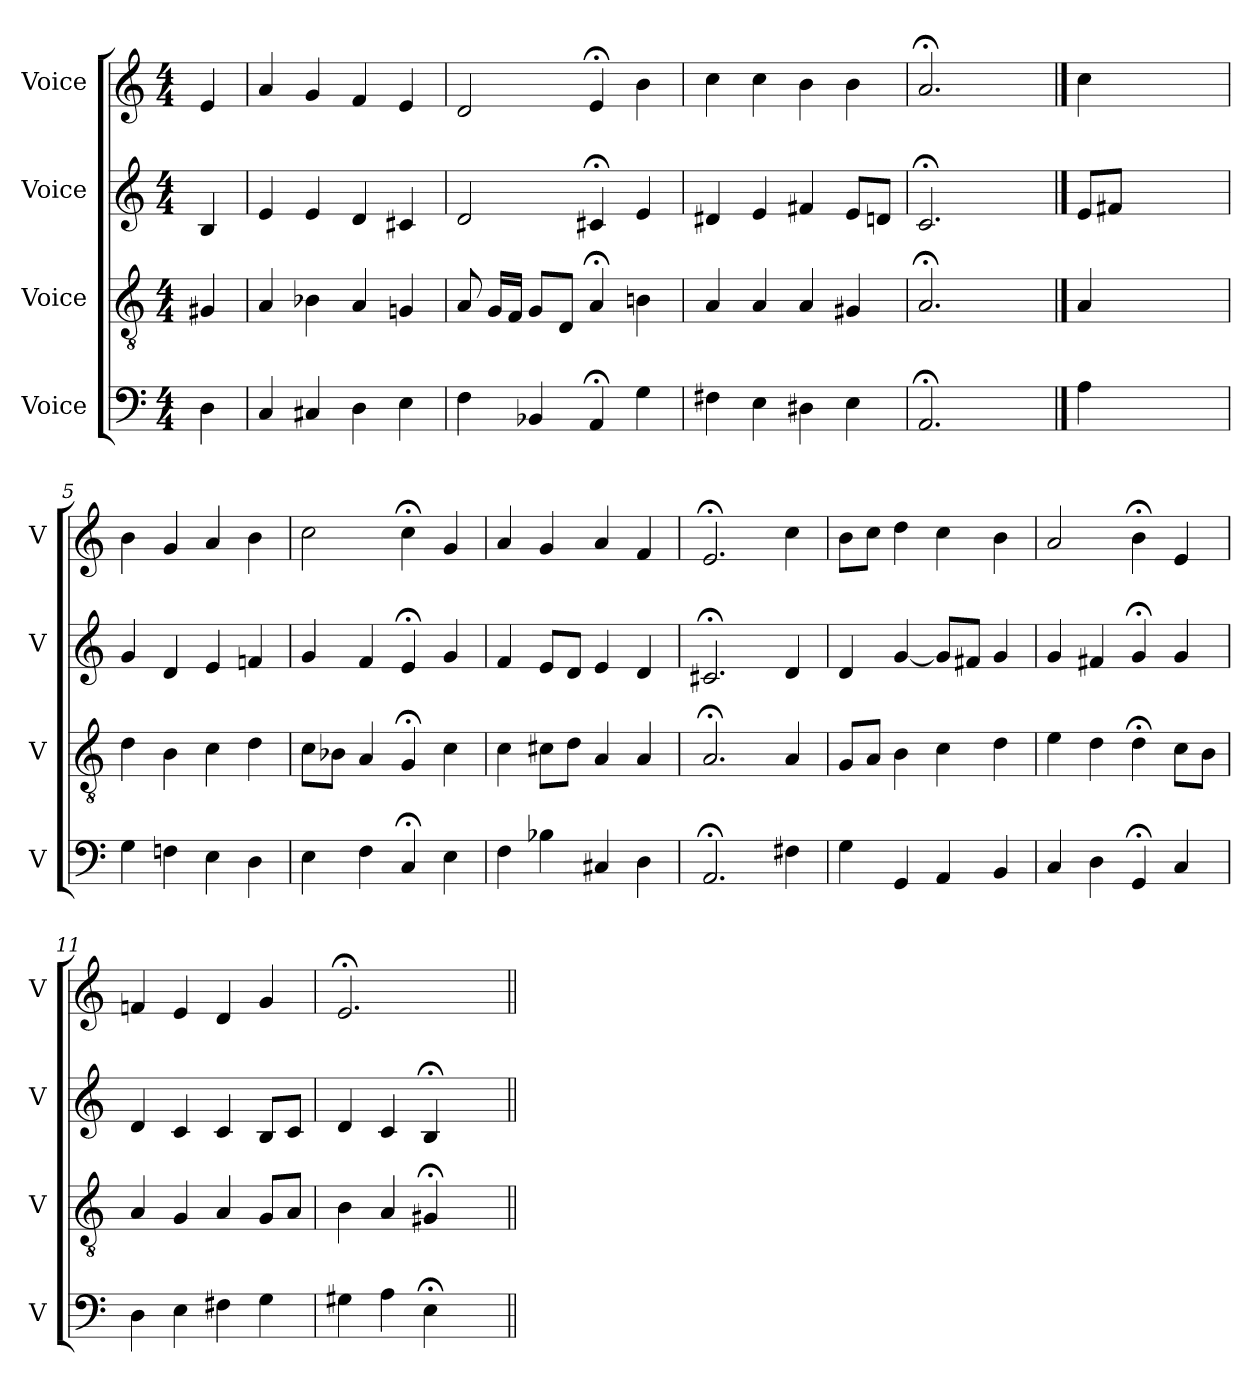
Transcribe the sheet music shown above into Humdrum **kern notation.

**kern	**kern	**kern	**kern
*part4	*part3	*part2	*part1
*staff4	*staff3	*staff2	*staff1
*I"Voice	*I"Voice	*I"Voice	*I"Voice
*I'V	*I'V	*I'V	*I'V
*clefF4	*clefGv2	*clefG2	*clefG2
*k[]	*k[]	*k[]	*k[]
*M4/4	*M4/4	*M4/4	*M4/4
*MM100	*MM100	*MM100	*MM100
=	=	=	=
4D\	4G#X/	4B/	4e/
=1	=1	=1	=1
4C/	4A/	4e/	4a/
4C#X/	4B-X\	4e/	4g/
4D\	4A/	4d/	4f/
4E\	4Gn/	4c#X/	4e/
=2	=2	=2	=2
4F\	8A/	2d/	2d/
.	16G/LL	.	.
.	16F/JJ	.	.
4BB-X/	8G/L	.	.
.	8D/J	.	.
4AA;/	4A;/	4c#X;/	4e;/
4G\	4Bn\	4e/	4b\
=3	=3	=3	=3
4F#X\	4A/	4d#X/	4cc\
4E\	4A/	4e/	4cc\
4D#X\	4A/	4f#X/	4b\
4E\	4G#X/	8e/L	4b\
.	.	8dn/J	.
=4	=4	=4	=4
2.AA;/	2.A;/	2.c;/	2.a;/
4ryy	4ryy	4ryy	4ryy
==	==	==	==
4A\	4A/	8e/L	4cc\
.	.	8f#X/J	.
2.ryy	2.ryy	2.ryy	2.ryy
!!LO:LB:g=z
=5	=5	=5	=5
4G\	4d\	4g/	4b\
4Fn\	4B\	4d/	4g/
4E\	4c\	4e/	4a/
4D\	4d\	4fn/	4b\
=6	=6	=6	=6
4E\	8c\L	4g/	2cc\
.	8B-X\J	.	.
4F\	4A/	4f/	.
4C;/	4G;/	4e;/	4cc;\
4E\	4c\	4g/	4g/
=7	=7	=7	=7
4F\	4c\	4f/	4a/
4B-X\	8c#X\L	8e/L	4g/
.	8d\J	8d/J	.
4C#X/	4A/	4e/	4a/
4D\	4A/	4d/	4f/
=8	=8	=8	=8
2.AA;/	2.A;/	2.c#X;/	2.e;/
4F#X\	4A/	4d/	4cc\
=9	=9	=9	=9
4G\	8G/L	4d/	8b\L
.	8A/J	.	8cc\J
4GG/	4B\	[4g/	4dd\
4AA/	4c\	8g/L]	4cc\
.	.	8f#X/J	.
4BB/	4d\	4g/	4b\
!!LO:LB:g=z
=10	=10	=10	=10
4C/	4e\	4g/	2a/
4D\	4d\	4f#X/	.
4GG;/	4d;\	4g;/	4b;\
4C/	8c\L	4g/	4e/
.	8B\J	.	.
=11	=11	=11	=11
4D\	4A/	4d/	4fn/
4E\	4G/	4c/	4e/
4F#X\	4A/	4c/	4d/
4G\	8G/L	8B/L	4g/
.	8A/J	8c/J	.
=12	=12	=12	=12
4G#X\	4B\	4d/	2.e;/
4A\	4A/	4c/	.
4E;\	4G#X;/	4B;/	.
4ryy	4ryy	4ryy	4ryy
=||	=||	=||	=||
*-	*-	*-	*-
